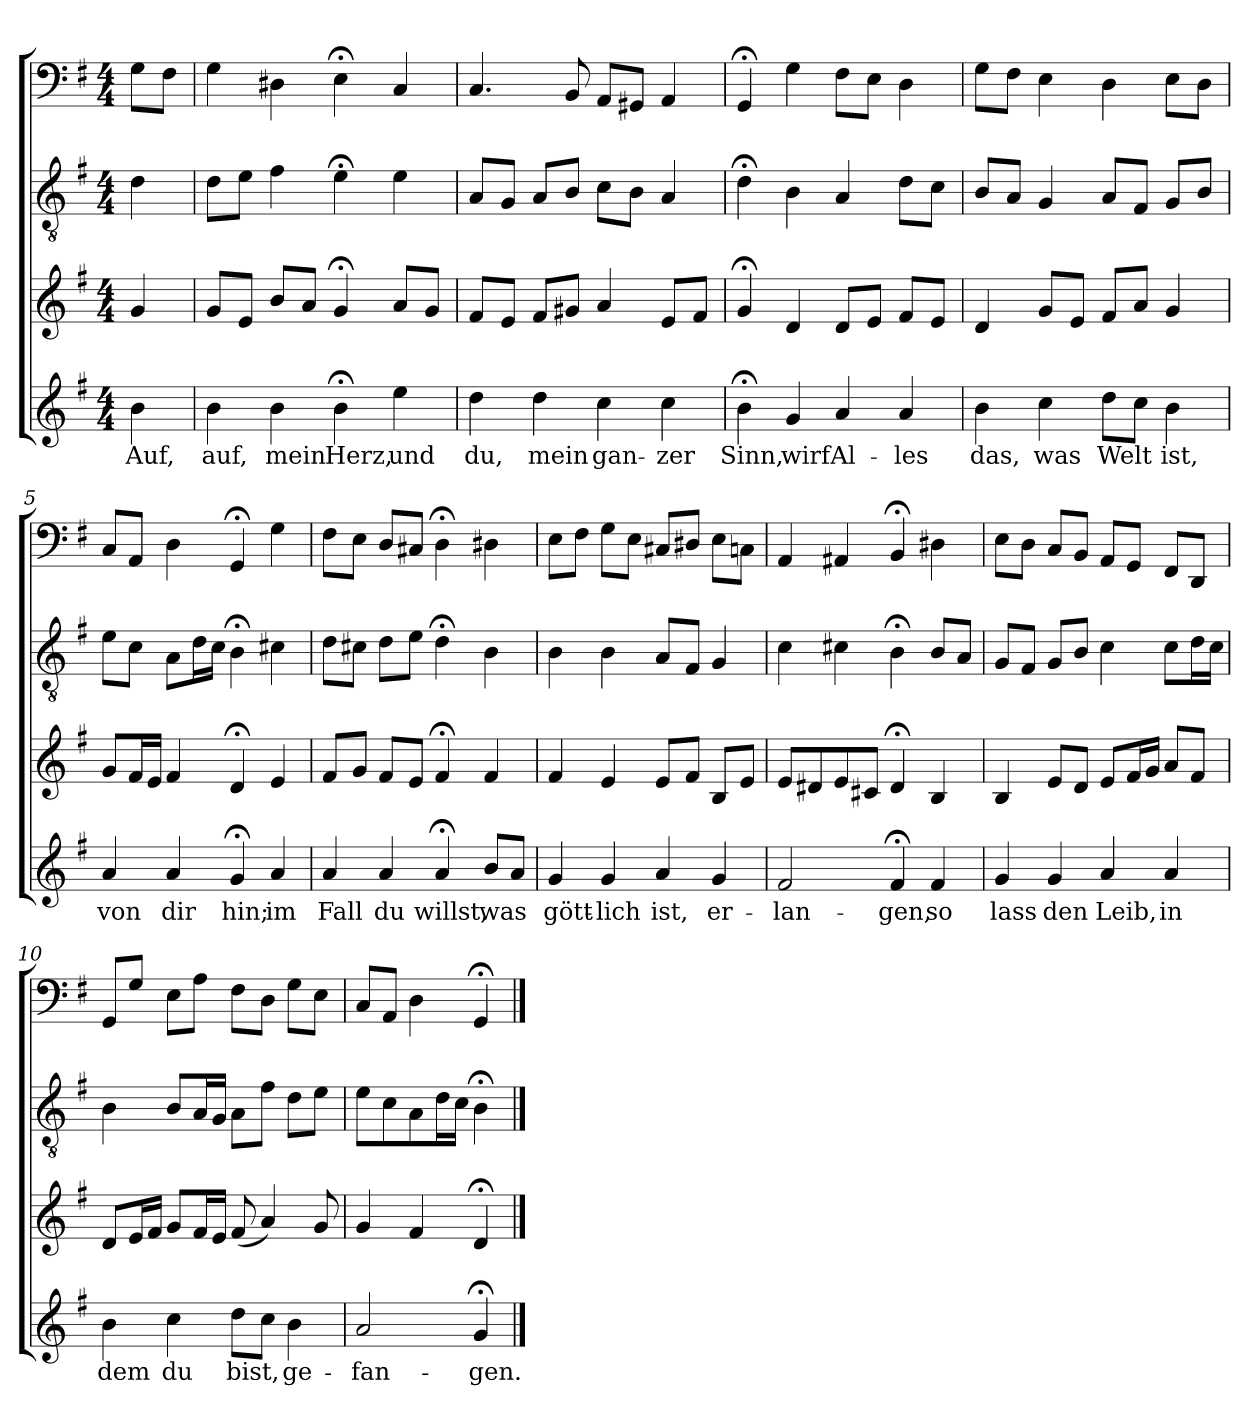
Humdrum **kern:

**kern	**text	**kern	**kern	**kern
*part4	*part4	*part3	*part2	*part1
*staff4	*staff4	*staff3	*staff2	*staff1
*clefG2	*	*clefG2	*clefGv2	*clefF4
*k[f#]	*	*k[f#]	*k[f#]	*k[f#]
*G:	*	*G:	*G:	*G:
*M4/4	*	*M4/4	*M4/4	*M4/4
=	=	=	=	=
4b\	Auf,	4g/	4d\	8G\L
.	.	.	.	8F#\J
=1	=1	=1	=1	=1
4b\	auf,	8g/L	8d\L	4G\
.	.	8e/J	8e\J	.
4b\	mein	8b/L	4f#\	4D#X\
.	.	8a/J	.	.
4b;<\	Herz,	4g;</	4e;<\	4E;<\
4ee\	und	8a/L	4e\	4C/
.	.	8g/J	.	.
=2	=2	=2	=2	=2
4dd\	du,	8f#/L	8A/L	4.C/
.	.	8e/J	8G/J	.
4dd\	mein	8f#/L	8A/L	.
.	.	8g#X/J	8B/J	8BB/
4cc\	gan-	4a/	8c\L	8AA/L
.	.	.	8B\J	8GG#X/J
4cc\	-zer	8e/L	4A/	4AA/
.	.	8f#/J	.	.
=3	=3	=3	=3	=3
4b;<\	Sinn,	4g;</	4d;<\	4GG;</
4g/	wirf	4d/	4B\	4G\
4a/	Al-	8d/L	4A/	8F#\L
.	.	8e/J	.	8E\J
4a/	-les	8f#/L	8d\L	4D\
.	.	8e/J	8c\J	.
=4	=4	=4	=4	=4
4b\	das,	4d/	8B/L	8G\L
.	.	.	8A/J	8F#\J
4cc\	was	8g/L	4G/	4E\
.	.	8e/J	.	.
8dd\L	Welt	8f#/L	8A/L	4D\
8cc\J	.	8a/J	8F#/J	.
4b\	ist,	4g/	8G/L	8E\L
.	.	.	8B/J	8D\J
=5	=5	=5	=5	=5
4a/	von	8g/L	8e\L	8C/L
.	.	16f#/L	8c\J	8AA/J
.	.	16e/JJ	.	.
4a/	dir	4f#/	8A\L	4D\
.	.	.	16d\L	.
.	.	.	16c\JJ	.
4g;</	hin;	4d;</	4B;<\	4GG;</
4a/	im	4e/	4c#X\	4G\
=6	=6	=6	=6	=6
4a/	Fall	8f#/L	8d\L	8F#\L
.	.	8g/J	8c#X\J	8E\J
4a/	du	8f#/L	8d\L	8D/L
.	.	8e/J	8e\J	8C#X/J
4a;</	willst,	4f#;</	4d;<\	4D;<\
8b/L	was	4f#/	4B\	4D#X\
8a/J	.	.	.	.
=7	=7	=7	=7	=7
4g/	gött-	4f#/	4B\	8E\L
.	.	.	.	8F#\J
4g/	-lich	4e/	4B\	8G\L
.	.	.	.	8E\J
4a/	ist,	8e/L	8A/L	8C#X/L
.	.	8f#/J	8F#/J	8D#X/J
4g/	er-	8B/L	4G/	8E\L
.	.	8e/J	.	8Cn\J
=8	=8	=8	=8	=8
2f#/	-lan-	8e/L	4c\	4AA/
.	.	8d#X/	.	.
.	.	8e/	4c#X\	4AA#X/
.	.	8c#X/J	.	.
4f#;</	-gen,	4d#;</	4B;<\	4BB;</
4f#/	so	4B/	8B/L	4D#X\
.	.	.	8A/J	.
=9	=9	=9	=9	=9
4g/	lass	4B/	8G/L	8E\L
.	.	.	8F#/J	8D\J
4g/	den	8e/L	8G/L	8C/L
.	.	8d/J	8B/J	8BB/J
4a/	Leib,	8e/L	4c\	8AA/L
.	.	16f#/L	.	8GG/J
.	.	16g/JJ	.	.
4a/	in	8a/L	8c\L	8FF#/L
.	.	8f#/J	16d\L	8DD/J
.	.	.	16c\JJ	.
=10	=10	=10	=10	=10
4b\	dem	8d/L	4B\	8GG/L
.	.	16e/L	.	8G/J
.	.	16f#/JJ	.	.
4cc\	du	8g/L	8B/L	8E\L
.	.	16f#/L	16A/L	8A\J
.	.	16e/JJ	16G/JJ	.
8dd\L	bist,	(8f#/	8A\L	8F#\L
8cc\J	.	4a/)	8f#\J	8D\J
4b\	ge-	.	8d\L	8G\L
.	.	8g/	8e\J	8E\J
=11	=11	=11	=11	=11
2a/	-fan-	4g/	8e\L	8C/L
.	.	.	8c\	8AA/J
.	.	4f#/	8A\	4D\
.	.	.	16d\L	.
.	.	.	16c\JJ	.
4g;</	-gen.	4d;</	4B;<\	4GG;</
==	==	==	==	==
*-	*-	*-	*-	*-
